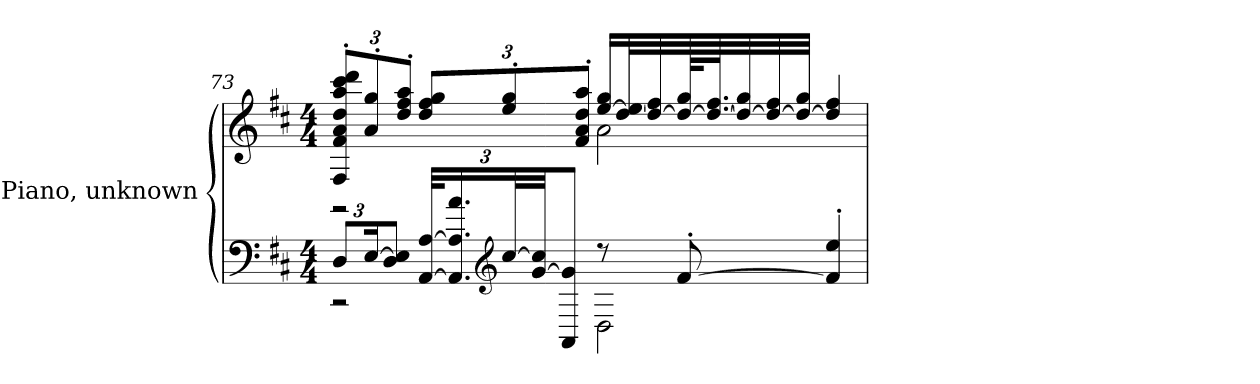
**kern	**kern
*part1	*part1
*staff2	*staff1
*I"Piano, unknown	*
*I'Pno.	*
!!LO:LB:g=z
*clefF4	*clefG2
*k[f#c#]	*k[f#c#]
*M4/4	*M4/4
*Xbrackettup	*Xbrackettup
=73	=73
*^	*^
12D/L	2r	12F#/' 12f#/' 12a/' 12dd/' 12aa/' 12ccc#/' 12ddd/'L	2r
[24E/K	.	12a/' 12gg/'	.
8D/ 8E/]J	.	.	.
.	.	12dd/' 12ff#/' 12aa/'J	.
[48AA/ [48A/KLL	.	12dd/ 12ff#/ 12gg/L	.
24.AA/] 24.A/] 24.a/	.	.	.
*clefG2	*	*	*
[48cc#/L	.	12ee/' 12gg/'	.
[48g/ 48cc#/]JJ	.	.	.
8AA/ 8g/]J	.	.	.
.	.	12f#/' 12a/' 12dd/' 12aa/'J	.
8r	2D\	[16ee/ 16gg/LL	2a\
.	.	[32dd/ 32ee/]L	.
.	.	32dd/_ 32ff#/	.
[8f#'/	.	128dd/_ 128gg/KL	.
.	.	64.dd/_ 64.ff#/J	.
.	.	32dd/_ 32gg/	.
.	.	32dd/_ 32ff#/	.
.	.	32dd/_ 32gg/JJJ	.
4f#/]' 4ee/'	.	4dd/] 4ff#/	.
*v	*v	*	*
*	*v	*v
=	=
*-	*-
